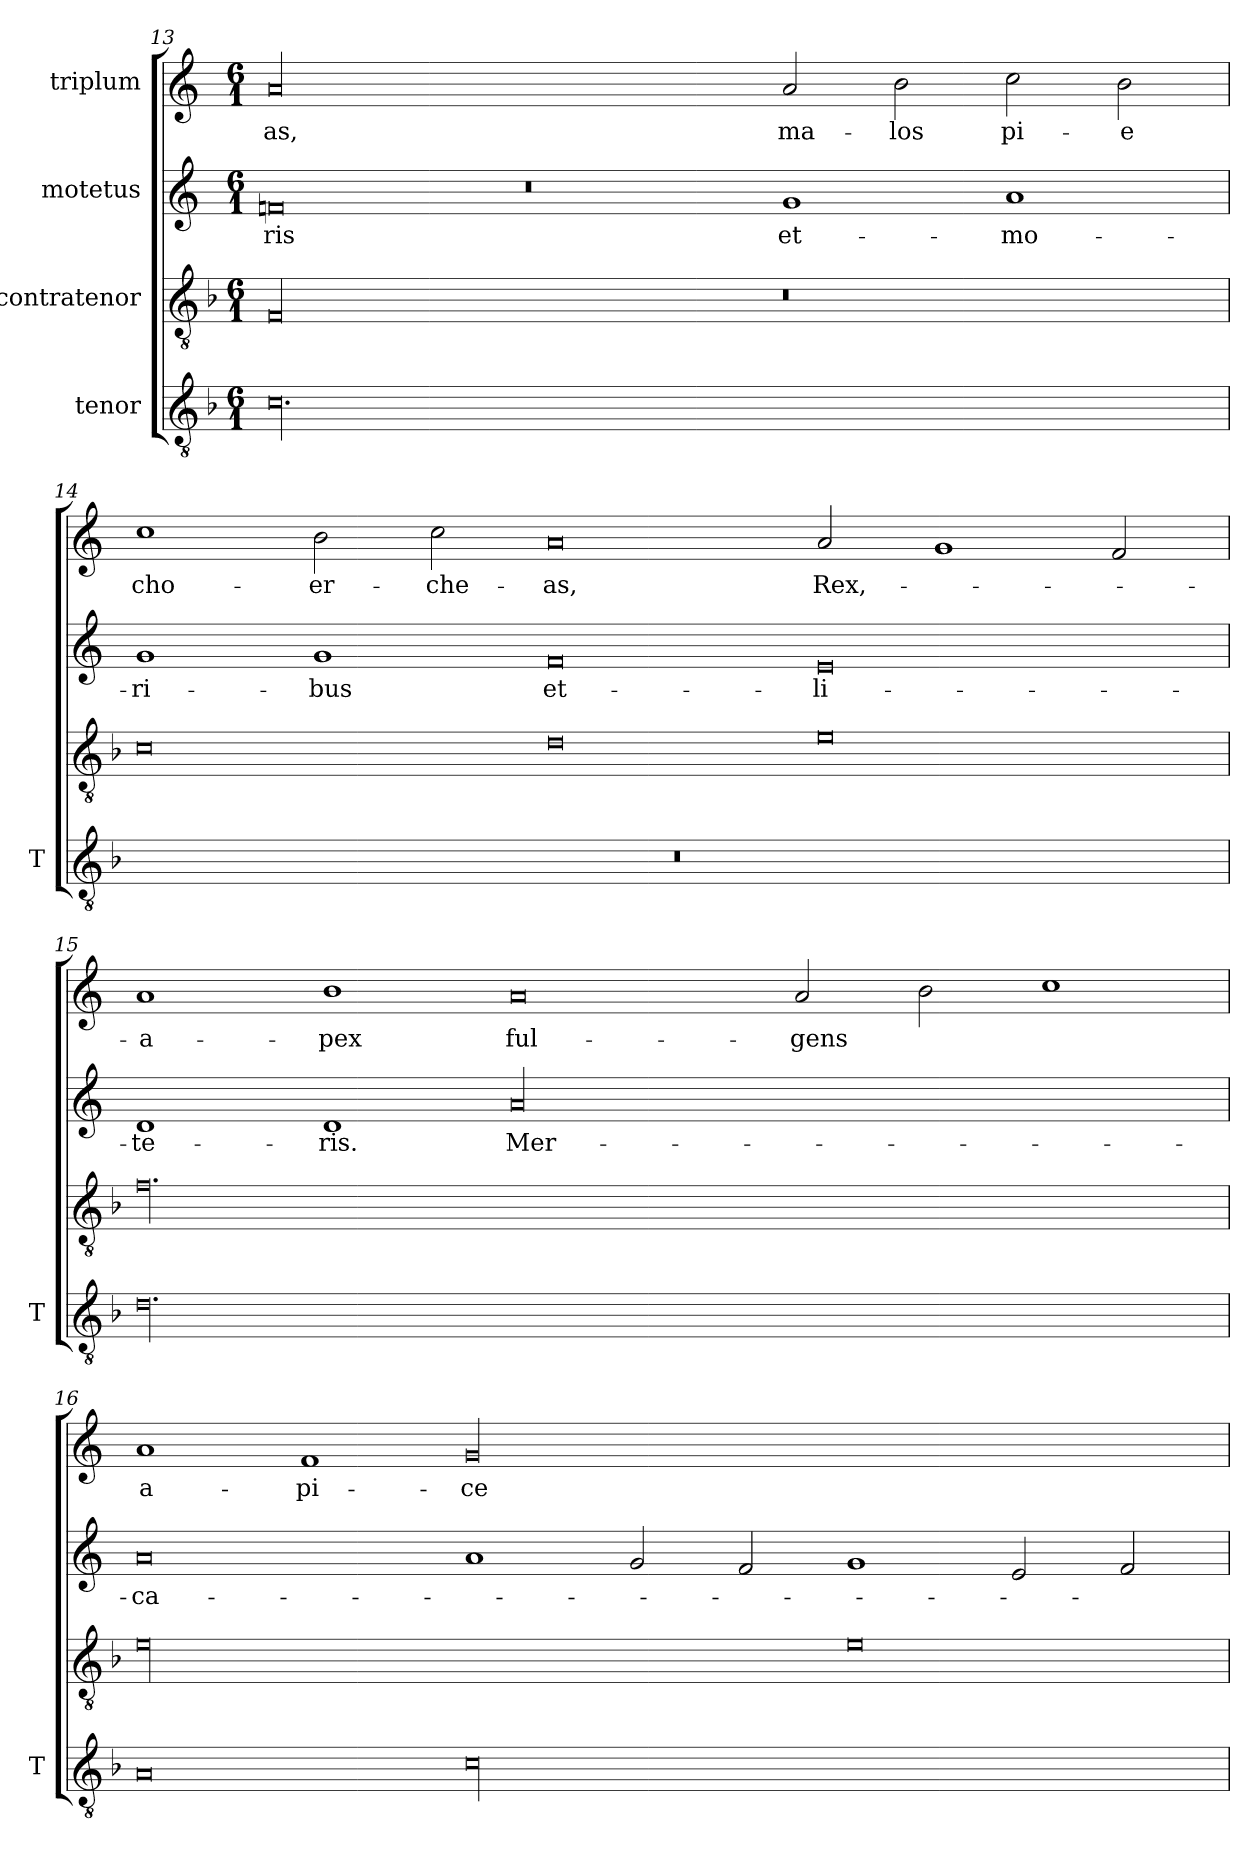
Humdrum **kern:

**kern	**kern	**kern	**text	**kern	**text
*part4	*part3	*part2	*part2	*part1	*part1
*staff4	*staff3	*staff2	*staff2	*staff1	*staff1
*I"tenor	*I"contratenor	*I"motetus	*	*I"triplum	*
*I'T	*	*	*	*	*
*clefGv2	*clefGv2	*clefG2	*	*clefG2	*
*k[b-]	*k[b-]	*k[]	*	*k[]	*
*F:	*F:	*C:	*	*C:	*
*M6/1	*M6/1	*M6/1	*	*M6/1	*
=13	=13	=13	=13	=13	=13
00.c\	00F/	0fn/	-ris	00a/	-as,
.	.	0r	.	.	.
.	0r	1g/	et-	2a/	ma-
.	.	.	.	2b\	-los
.	.	1a/	mo-	2cc\	pi-
.	.	.	.	2b\	-e
=14	=14	=14	=14	=14	=14
00.r	0c\	1g/	-ri-	1cc\	cho-
.	.	1g/	-bus	2b\	-er-
.	.	.	.	2cc\	-che-
.	0d\	0f/	et-	0a/	-as,
.	0e\	0e/	li-	2a/	Rex,-
.	.	.	.	1g/	.
.	.	.	.	2f/	.
!!LO:PB:g=z
=15	=15	=15	=15	=15	=15
00.d\	00.f\	1d/	-te-	1a/	a-
.	.	1d/	-ris.	1b\	-pex
.	.	00a/	Mer-	0a/	ful-
.	.	.	.	2a/	-gens
.	.	.	.	2b\	.
.	.	.	.	1cc\	.
=16	=16	=16	=16	=16	=16
0A/	00e\	0a/	-ca-	1a/	a-
.	.	.	.	1f/	-pi-
00c\	.	1a/	.	00g/	-ce
.	.	2g/	.	.	.
.	.	2f/	.	.	.
.	0e\	1g/	.	.	.
.	.	2e/	.	.	.
.	.	2f/	.	.	.
=	=	=	=	=	=
*-	*-	*-	*-	*-	*-
